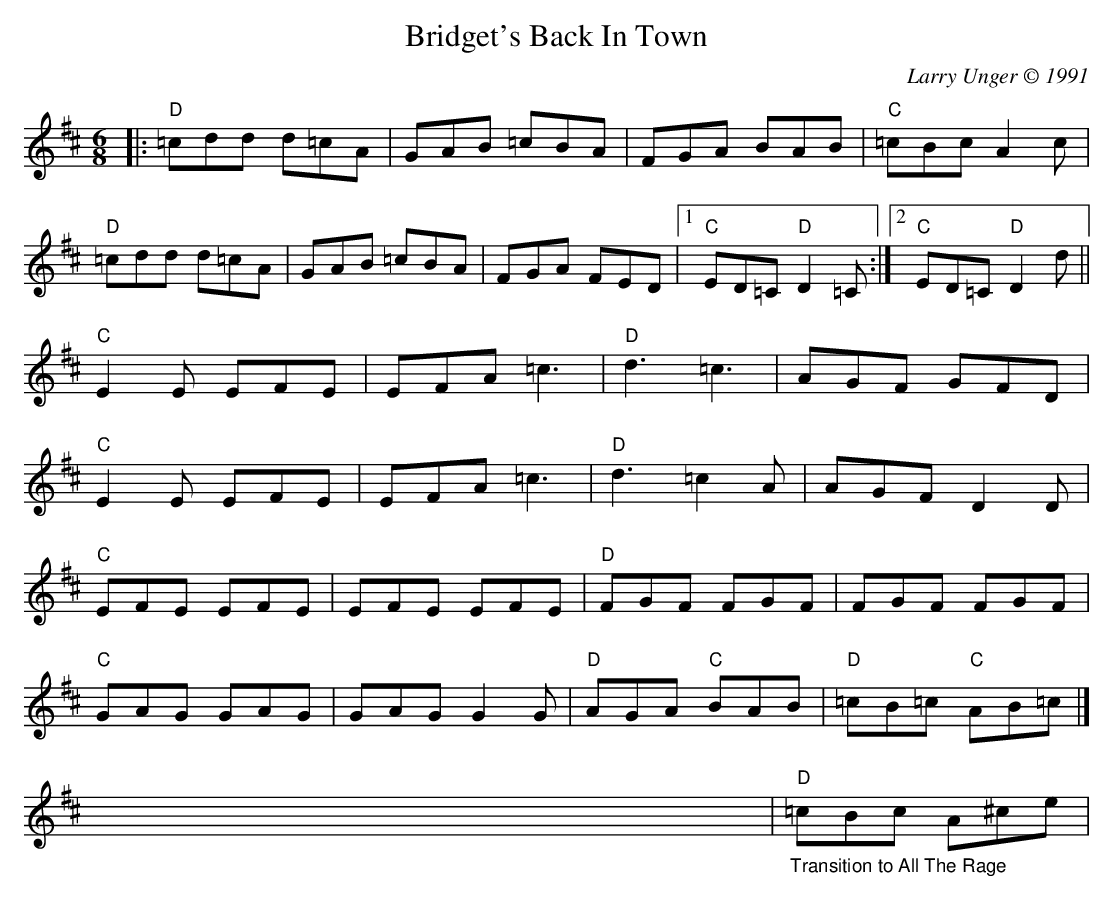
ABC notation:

X:1
T: Bridget's Back In Town
C: Larry Unger © 1991
M: 6/8
L: 1/8
K:D
|:"D" =cdd d=cA| GAB =cBA| FGA BAB| "C" =cBc A2c |
"D" =cdd d=cA| GAB =cBA| FGA FED |1"C" ED=C "D" D2=C:|2 "C" ED=C "D"D2d||
"C" E2E EFE | EFA =c3| "D" d3 =c3 | AGF GFD|
"C" E2E EFE | EFA =c3| "D" d3 =c2A| AGF D2D|
"C" EFE EFE|EFE EFE|"D" FGF FGF | FGF FGF|
"C" GAG GAG| GAG G2G | "D" AGA "C" BAB| "D" =cB=c "C" AB=c|]
xxxxxxxxxxxxxx|"_Transition to All The Rage	""D" =cBc A^ce |
